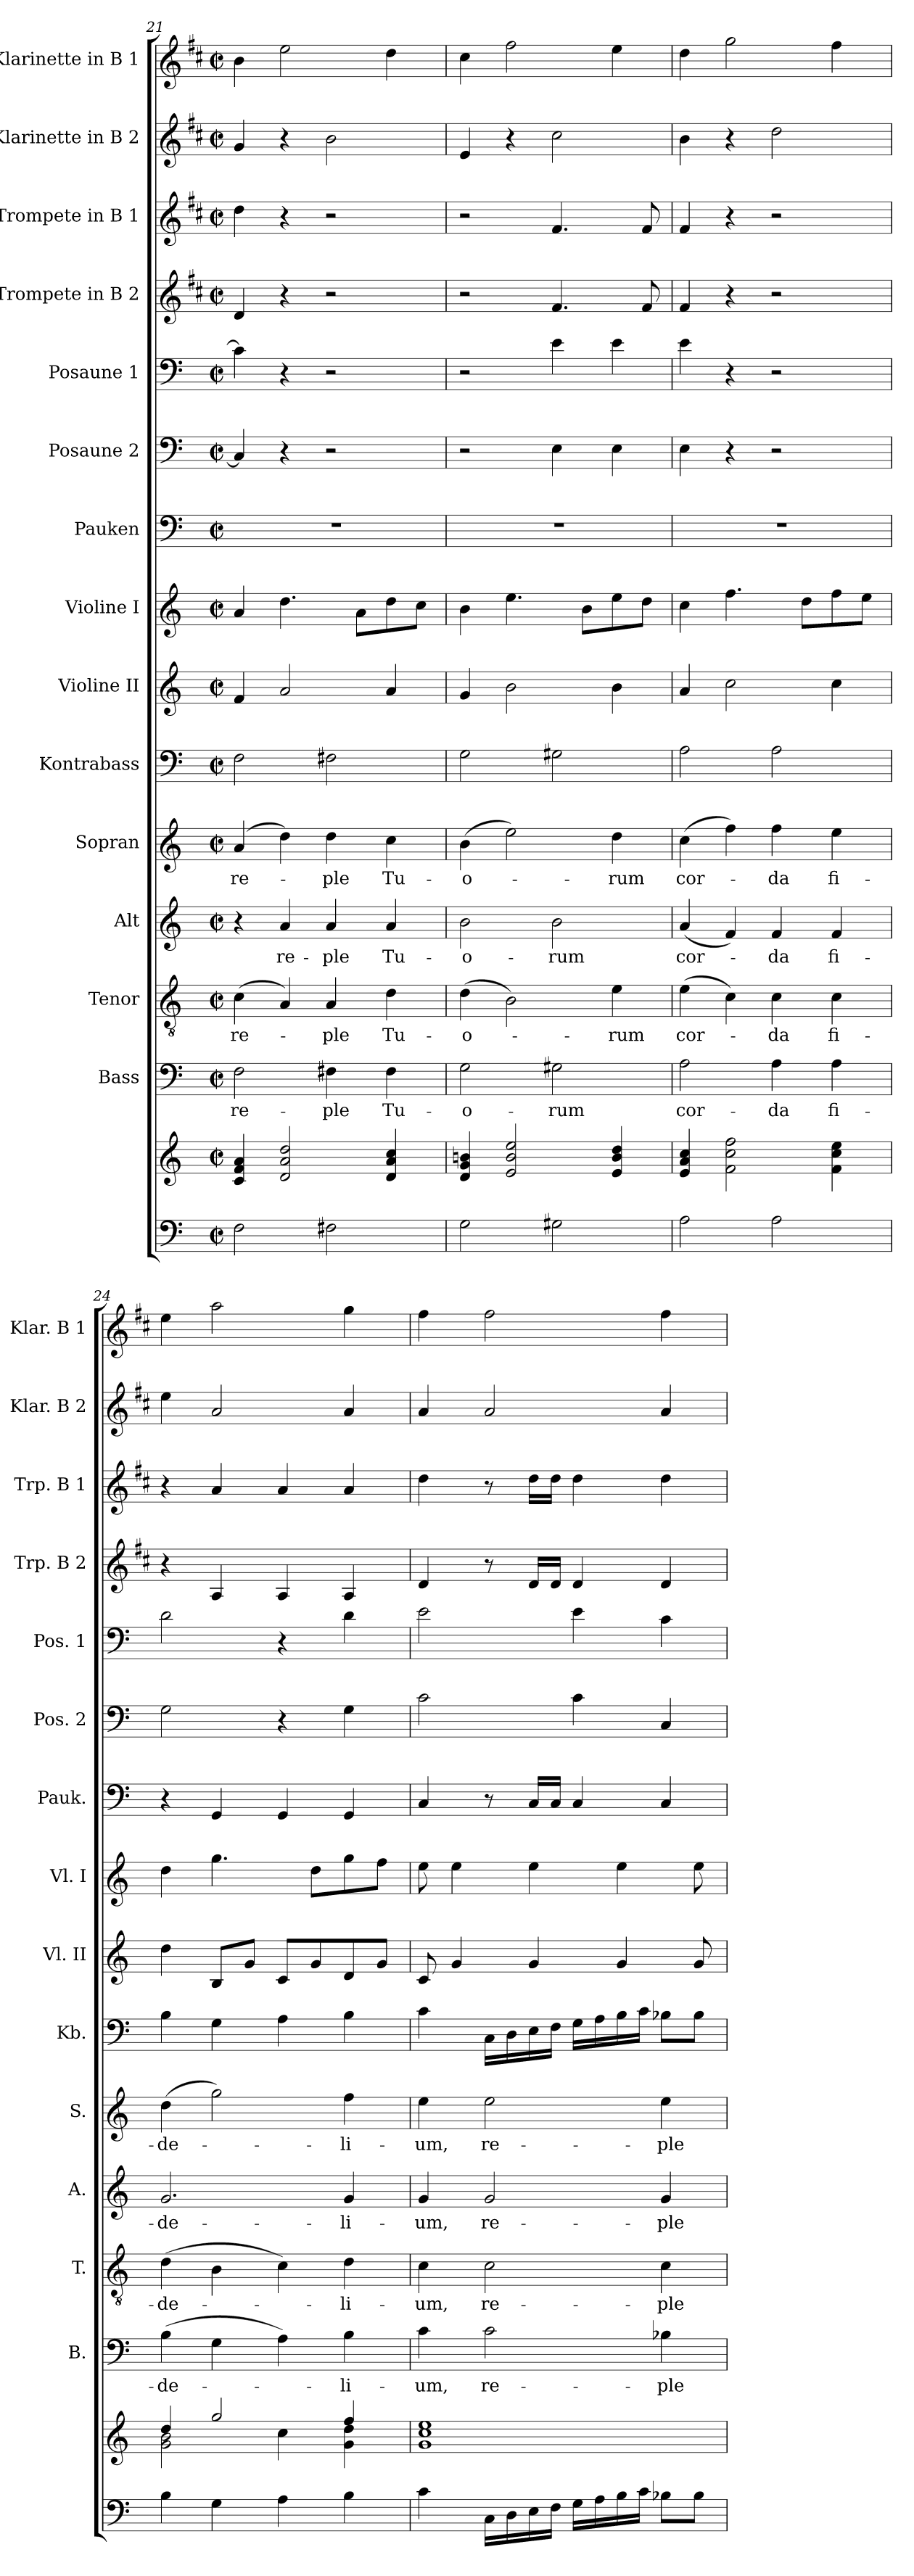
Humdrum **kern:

**kern	**kern	**kern	**text	**kern	**text	**kern	**text	**kern	**text	**kern	**kern	**kern	**kern	**kern	**kern	**kern	**kern	**kern	**kern
*part15	*part15	*part14	*part14	*part13	*part13	*part12	*part12	*part11	*part11	*part10	*part9	*part8	*part7	*part6	*part5	*part4	*part3	*part2	*part1
*staff16	*staff15	*staff14	*staff14	*staff13	*staff13	*staff12	*staff12	*staff11	*staff11	*staff10	*staff9	*staff8	*staff7	*staff6	*staff5	*staff4	*staff3	*staff2	*staff1
*	*	*I"Bass	*	*I"Tenor	*	*I"Alt	*	*I"Sopran	*	*I"Kontrabass	*I"Violine II	*I"Violine I	*I"Pauken	*I"Posaune 2	*I"Posaune 1	*I"Trompete in B 2	*I"Trompete in B 1	*I"Klarinette in B 2	*I"Klarinette in B 1
*	*	*I'B.	*	*I'T.	*	*I'A.	*	*I'S.	*	*I'Kb.	*I'Vl. II	*I'Vl. I	*I'Pauk.	*I'Pos. 2	*I'Pos. 1	*I'Trp. B 2	*I'Trp. B 1	*I'Klar. B 2	*I'Klar. B 1
*clefF4	*clefG2	*clefF4	*	*clefGv2	*	*clefG2	*	*clefG2	*	*clefF4	*clefG2	*clefG2	*clefF4	*clefF4	*clefF4	*clefG2	*clefG2	*clefG2	*clefG2
*	*	*	*	*	*	*	*	*	*	*ITrd7c12	*	*	*	*	*	*ITrd1c2	*ITrd1c2	*ITrd1c2	*ITrd1c2
*k[]	*k[]	*k[]	*	*k[]	*	*k[]	*	*k[]	*	*k[]	*k[]	*k[]	*k[]	*k[]	*k[]	*k[]	*k[]	*k[]	*k[]
*C:	*C:	*C:	*	*C:	*	*C:	*	*C:	*	*C:	*C:	*C:	*C:	*C:	*C:	*C:	*C:	*C:	*C:
*M2/2	*M2/2	*M2/2	*	*M2/2	*	*M2/2	*	*M2/2	*	*M2/2	*M2/2	*M2/2	*M2/2	*M2/2	*M2/2	*M2/2	*M2/2	*M2/2	*M2/2
*met(c|)	*met(c|)	*met(c|)	*	*met(c|)	*	*met(c|)	*	*met(c|)	*	*met(c|)	*met(c|)	*met(c|)	*met(c|)	*met(c|)	*met(c|)	*met(c|)	*met(c|)	*met(c|)	*met(c|)
=21	=21	=21	=21	=21	=21	=21	=21	=21	=21	=21	=21	=21	=21	=21	=21	=21	=21	=21	=21
!	!	!	!LO:LY:b	!	!LO:LY:b	!	!	!	!LO:LY:b	!	!	!	!	!	!	!	!	!	!
2F\	4c/ 4f/ 4a/	2F\	re-	(>4c\	re-	4r	.	(4a/	re-	2FF\	4f/	4a/	1r	4C/]	4c\]	4c/	4cc\	4f/	4a\
!	!	!	!	!	!	!	!LO:LY:b	!	!	!	!	!	!	!	!	!	!	!	!
.	2d/ 2a/ 2dd/	.	.	4A/)	.	4a/	re-	4dd\)	.	.	2a/	4.dd\	.	4r	4r	4r	4r	4r	2dd\
!	!	!	!LO:LY:b	!	!LO:LY:b	!	!LO:LY:b	!	!LO:LY:b	!	!	!	!	!	!	!	!	!	!
2F#X\	.	4F#X\	-ple	4A/	-ple	4a/	-ple	4dd\	-ple	2FF#X\	.	.	.	2r	2r	2r	2r	2a\	.
.	.	.	.	.	.	.	.	.	.	.	.	8a\L	.	.	.	.	.	.	.
!	!	!	!LO:LY:b	!	!LO:LY:b	!	!LO:LY:b	!	!LO:LY:b	!	!	!	!	!	!	!	!	!	!
.	4d/ 4a/ 4cc/	4F#\	Tu-	4d\	Tu-	4a/	Tu-	4cc\	Tu-	.	4a/	8dd\	.	.	.	.	.	.	4cc\
.	.	.	.	.	.	.	.	.	.	.	.	8cc\J	.	.	.	.	.	.	.
=22	=22	=22	=22	=22	=22	=22	=22	=22	=22	=22	=22	=22	=22	=22	=22	=22	=22	=22	=22
!	!	!	!LO:LY:b	!	!LO:LY:b	!	!LO:LY:b	!	!LO:LY:b	!	!	!	!	!	!	!	!	!	!
2G\	4d/ 4g/ 4bn/	2G\	-o-	(>4d\	-o-	2b\	-o-	(>4b\	-o-	2GG\	4g/	4b\	1r	2r	2r	2r	2r	4d/	4b\
.	2e/ 2b/ 2ee/	.	.	2B\)	.	.	.	2ee\)	.	.	2b\	4.ee\	.	.	.	.	.	4r	2ee\
!	!	!	!LO:LY:b	!	!	!	!LO:LY:b	!	!	!	!	!	!	!	!	!	!	!	!
2G#X\	.	2G#X\	-rum	.	.	2b\	-rum	.	.	2GG#X\	.	.	.	4E\	4e\	4.e/	4.e/	2b\	.
.	.	.	.	.	.	.	.	.	.	.	.	8b\L	.	.	.	.	.	.	.
!	!	!	!	!	!LO:LY:b	!	!	!	!LO:LY:b	!	!	!	!	!	!	!	!	!	!
.	4e/ 4b/ 4dd/	.	.	4e\	-rum	.	.	4dd\	-rum	.	4b\	8ee\	.	4E\	4e\	.	.	.	4dd\
.	.	.	.	.	.	.	.	.	.	.	.	8dd\J	.	.	.	8e/	8e/	.	.
=23	=23	=23	=23	=23	=23	=23	=23	=23	=23	=23	=23	=23	=23	=23	=23	=23	=23	=23	=23
!	!	!	!LO:LY:b	!	!LO:LY:b	!	!LO:LY:b	!	!LO:LY:b	!	!	!	!	!	!	!	!	!	!
2A\	4e/ 4a/ 4cc/	2A\	cor-	(>4e\	cor-	(<4a/	cor-	(>4cc\	cor-	2AA\	4a/	4cc\	1r	4E\	4e\	4e/	4e/	4a\	4cc\
.	2f\ 2cc\ 2ff\	.	.	4c\)	.	4f/)	.	4ff\)	.	.	2cc\	4.ff\	.	4r	4r	4r	4r	4r	2ff\
!	!	!	!LO:LY:b	!	!LO:LY:b	!	!LO:LY:b	!	!LO:LY:b	!	!	!	!	!	!	!	!	!	!
2A\	.	4A\	-da	4c\	-da	4f/	-da	4ff\	-da	2AA\	.	.	.	2r	2r	2r	2r	2cc\	.
.	.	.	.	.	.	.	.	.	.	.	.	8dd\L	.	.	.	.	.	.	.
!	!	!	!LO:LY:b	!	!LO:LY:b	!	!LO:LY:b	!	!LO:LY:b	!	!	!	!	!	!	!	!	!	!
.	4f\ 4cc\ 4ee\	4A\	fi-	4c\	fi-	4f/	fi-	4ee\	fi-	.	4cc\	8ff\	.	.	.	.	.	.	4ee\
.	.	.	.	.	.	.	.	.	.	.	.	8ee\J	.	.	.	.	.	.	.
=24	=24	=24	=24	=24	=24	=24	=24	=24	=24	=24	=24	=24	=24	=24	=24	=24	=24	=24	=24
*	*^	*	*	*	*	*	*	*	*	*	*	*	*	*	*	*	*	*	*
!	!	!	!	!LO:LY:b	!	!LO:LY:b	!	!LO:LY:b	!	!LO:LY:b	!	!	!	!	!	!	!	!	!	!
4B\	4dd/	2g\ 2b\	(>4B\	-de-	(>4d\	-de-	2.g/	-de-	(>4dd\	-de-	4BB\	4dd\	4dd\	4r	2G\	2d\	4r	4r	4dd\	4dd\
4G\	2gg/	.	4G\	.	4B\	.	.	.	2gg\)	.	4GG\	8B/L	4.gg\	4GG/	.	.	4G/	4g/	2g/	2gg\
.	.	.	.	.	.	.	.	.	.	.	.	8g/J	.	.	.	.	.	.	.	.
4A\	.	4cc\	4A\)	.	4c\)	.	.	.	.	.	4AA\	8c/L	.	4GG/	4r	4r	4G/	4g/	.	.
.	.	.	.	.	.	.	.	.	.	.	.	8g/	8dd\L	.	.	.	.	.	.	.
!	!	!	!	!LO:LY:b	!	!LO:LY:b	!	!LO:LY:b	!	!LO:LY:b	!	!	!	!	!	!	!	!	!	!
4B\	4ff/	4g\ 4dd\	4B\	-li-	4d\	-li-	4g/	-li-	4ff\	-li-	4BB\	8d/	8gg\	4GG/	4G\	4d\	4G/	4g/	4g/	4ff\
.	.	.	.	.	.	.	.	.	.	.	.	8g/J	8ff\J	.	.	.	.	.	.	.
*	*v	*v	*	*	*	*	*	*	*	*	*	*	*	*	*	*	*	*	*	*
!!LO:PB:g=z
=25	=25	=25	=25	=25	=25	=25	=25	=25	=25	=25	=25	=25	=25	=25	=25	=25	=25	=25	=25
!	!	!	!LO:LY:b	!	!LO:LY:b	!	!LO:LY:b	!	!LO:LY:b	!	!	!	!	!	!	!	!	!	!
4c\	1g 1cc 1ee	4c\	-um,	4c\	-um,	4g/	-um,	4ee\	-um,	4C\	8c/	8ee\	4C/	2c\	2e\	4c/	4cc\	4g/	4ee\
.	.	.	.	.	.	.	.	.	.	.	4g/	4ee\	.	.	.	.	.	.	.
!	!	!	!LO:LY:b	!	!LO:LY:b	!	!LO:LY:b	!	!LO:LY:b	!	!	!	!	!	!	!	!	!	!
16C\LL	.	2c\	re-	2c\	re-	2g/	re-	2ee\	re-	16CC\LL	.	.	8r	.	.	8r	8r	2g/	2ee\
16D\	.	.	.	.	.	.	.	.	.	16DD\	.	.	.	.	.	.	.	.	.
16E\	.	.	.	.	.	.	.	.	.	16EE\	4g/	4ee\	16C/LL	.	.	16c/LL	16cc\LL	.	.
16F\JJ	.	.	.	.	.	.	.	.	.	16FF\JJ	.	.	16C/JJ	.	.	16c/JJ	16cc\JJ	.	.
16G\LL	.	.	.	.	.	.	.	.	.	16GG\LL	.	.	4C/	4c\	4e\	4c/	4cc\	.	.
16A\	.	.	.	.	.	.	.	.	.	16AA\	.	.	.	.	.	.	.	.	.
16B\	.	.	.	.	.	.	.	.	.	16BB\	4g/	4ee\	.	.	.	.	.	.	.
16c\JJ	.	.	.	.	.	.	.	.	.	16C\JJ	.	.	.	.	.	.	.	.	.
!	!	!	!LO:LY:b	!	!LO:LY:b	!	!LO:LY:b	!	!LO:LY:b	!	!	!	!	!	!	!	!	!	!
8B-X\L	.	4B-X\	-ple	4c\	-ple	4g/	-ple	4ee\	-ple	8BB-X\L	.	.	4C/	4C/	4c\	4c/	4cc\	4g/	4ee\
8B-\J	.	.	.	.	.	.	.	.	.	8BB-\J	8g/	8ee\	.	.	.	.	.	.	.
=	=	=	=	=	=	=	=	=	=	=	=	=	=	=	=	=	=	=	=
*-	*-	*-	*-	*-	*-	*-	*-	*-	*-	*-	*-	*-	*-	*-	*-	*-	*-	*-	*-
